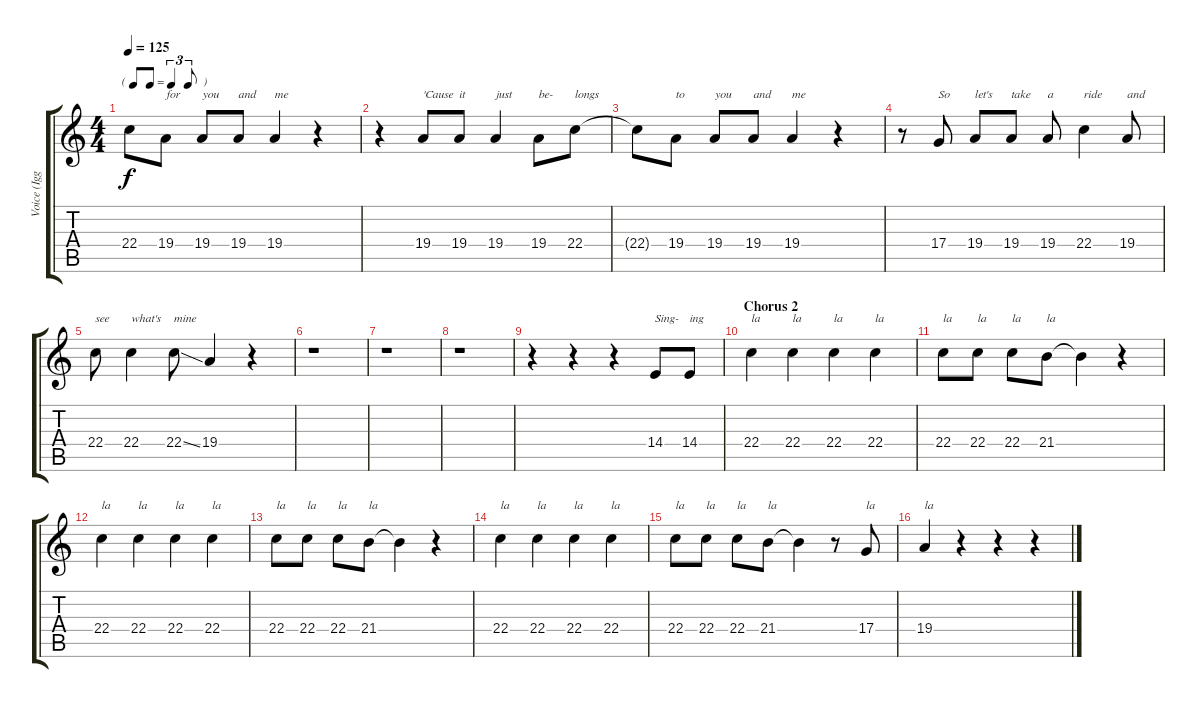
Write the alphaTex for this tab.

\track ("Voice (Iggy)" "Voice (Igg") {instrument steeldrums}
\staff {score tabs}
\tuning (E4 B3 G3 D3 A2 E2) {hide}
\ts (4 4)
\tf triplet8th
\tempo 125
\clef g2
\ks c
22.4{t}.8{dy f} 19.4.8{txt "for"} 19.4.8{txt "you"} 19.4.8{txt "and"} 19.4.4{txt "me"} r.4 |
r.4 19.4.8{txt "'Cause"} 19.4.8{txt "it"} 19.4.4{txt "just"} 19.4.8{txt "be-"} 22.4.8{txt "longs"} |
22.4{t}.8 19.4.8{txt "to"} 19.4.8{txt "you"} 19.4.8{txt "and"} 19.4.4{txt "me"} r.4 |
r.8 17.4.8{txt "So"} 19.4.8{txt "let's"} 19.4.8{txt "take"} 19.4.8{txt "a"} 22.4.4{txt "ride"} 19.4.8{txt "and"} |
22.4.8{txt "see"} 22.4.4{txt "what's"} 22.4{ss}.8{txt "mine"} 19.4.4 r.4 |
r.1 |
r.1 |
r.1 |
r.4 r.4 r.4 14.4.8{txt "Sing-"} 14.4.8{txt "ing"} |
\section ("" "Chorus 2")
22.4.4{txt "la"} 22.4.4{txt "la"} 22.4.4{txt "la"} 22.4.4{txt "la"} |
22.4.8{txt "la"} 22.4.8{txt "la"} 22.4.8{txt "la"} 21.4.8{txt "la"} 21.4{t}.4 r.4 |
22.4.4{txt "la"} 22.4.4{txt "la"} 22.4.4{txt "la"} 22.4.4{txt "la"} |
22.4.8{txt "la"} 22.4.8{txt "la"} 22.4.8{txt "la"} 21.4.8{txt "la"} 21.4{t}.4 r.4 |
22.4.4{txt "la"} 22.4.4{txt "la"} 22.4.4{txt "la"} 22.4.4{txt "la"} |
22.4.8{txt "la"} 22.4.8{txt "la"} 22.4.8{txt "la"} 21.4.8{txt "la"} 21.4{t}.4 r.8 17.4.8{txt "la"} |
19.4.4{txt "la"} r.4 r.4 r.4
